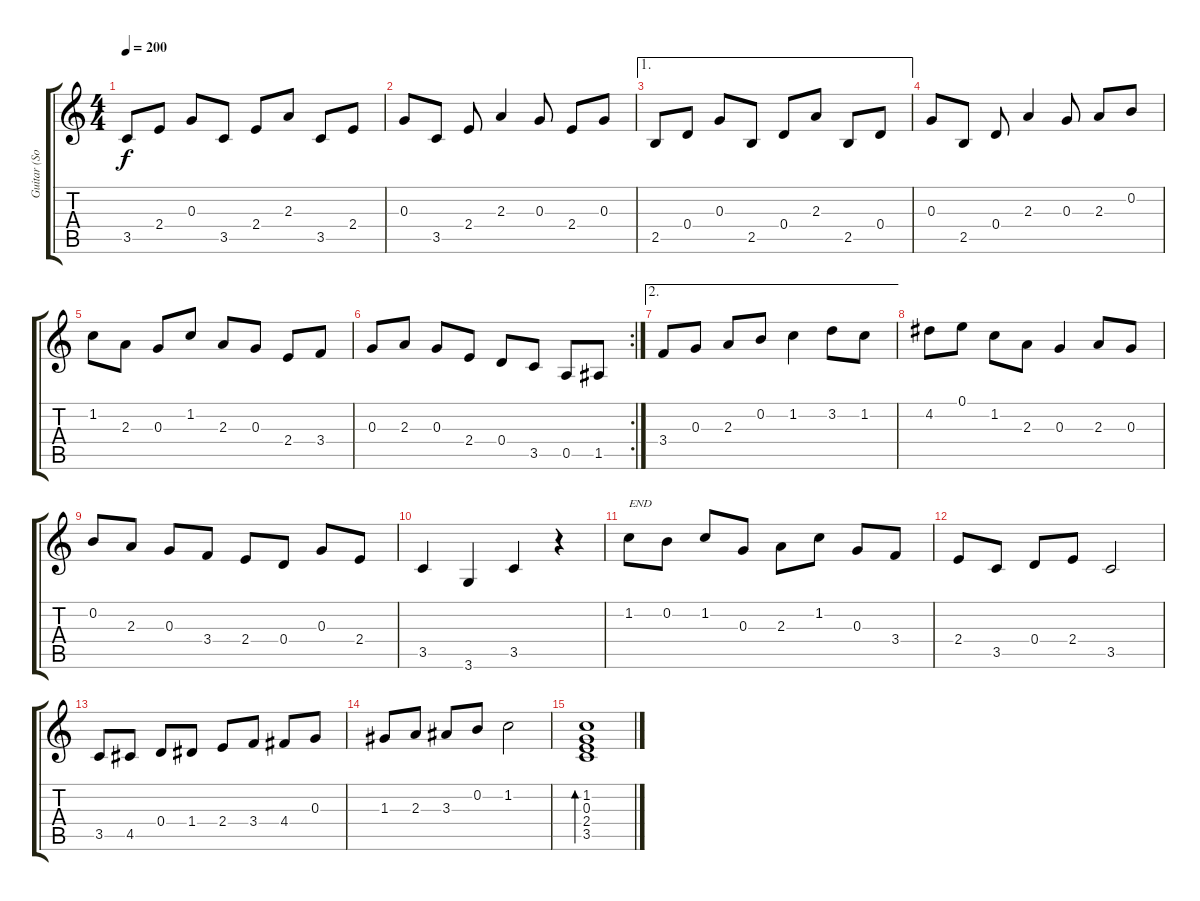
\track ("Guitar (Solo)" "Guitar (So") {instrument acousticguitarsteel}
\staff {score tabs}
\tuning (E4 B3 G3 D3 A2 E2) {hide}
\ts (4 4)
\tempo 200
\clef g2
\ks c
3.5.8{dy f} 2.4.8 0.3.8 3.5.8 2.4.8 2.3.8 3.5.8 2.4.8 |
0.3.8 3.5.8 2.4.8 2.3.4 0.3.8 2.4.8 0.3.8 |
\ae 1
2.5.8 0.4.8 0.3.8 2.5.8 0.4.8 2.3.8 2.5.8 0.4.8 |
0.3.8 2.5.8 0.4.8 2.3.4 0.3.8 2.3.8 0.2.8 |
1.2.8 2.3.8 0.3.8 1.2.8 2.3.8 0.3.8 2.4.8 3.4.8 |
\rc 2
0.3.8 2.3.8 0.3.8 2.4.8 0.4.8 3.5.8 0.5.8 1.5.8 |
\ae 2
3.4.8 0.3.8 2.3.8 0.2.8 1.2.4 3.2.8 1.2.8 |
4.2.8 0.1.8 1.2.8 2.3.8 0.3.4 2.3.8 0.3.8 |
0.2.8 2.3.8 0.3.8 3.4.8 2.4.8 0.4.8 0.3.8 2.4.8 |
3.5.4 3.6.4 3.5.4 r.4 |
1.2.8{txt "END"} 0.2.8 1.2.8 0.3.8 2.3.8 1.2.8 0.3.8 3.4.8 |
2.4.8 3.5.8 0.4.8 2.4.8 3.5.2 |
3.5.8 4.5.8 0.4.8 1.4.8 2.4.8 3.4.8 4.4.8 0.3.8 |
1.3.8 2.3.8 3.3.8 0.2.8 1.2.2 |
(1.2 0.3 2.4 3.5).1{bd 480}
